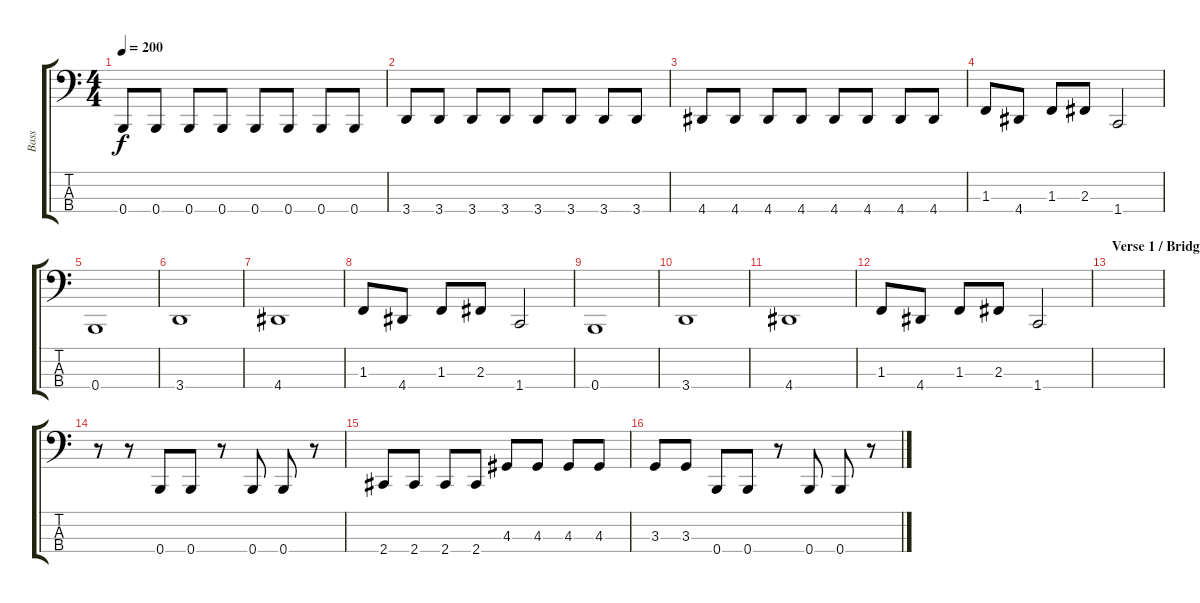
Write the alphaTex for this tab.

\track ("Bass" "Bass") {instrument electricbassfinger}
\staff {score tabs}
\tuning (D2 A1 E1 B0) {hide}
\ts (4 4)
\tempo 200
\clef f4
\ks c
0.4.8{dy f} 0.4.8 0.4.8 0.4.8 0.4.8 0.4.8 0.4.8 0.4.8 |
3.4.8 3.4.8 3.4.8 3.4.8 3.4.8 3.4.8 3.4.8 3.4.8 |
4.4.8 4.4.8 4.4.8 4.4.8 4.4.8 4.4.8 4.4.8 4.4.8 |
1.3.8 4.4.8 1.3.8 2.3.8 1.4.2 |
0.4.1 |
3.4.1 |
4.4.1 |
1.3.8 4.4.8 1.3.8 2.3.8 1.4.2 |
0.4.1 |
3.4.1 |
4.4.1 |
1.3.8 4.4.8 1.3.8 2.3.8 1.4.2 |
\section ("" "Verse 1 / Bridge")
|
r.8 r.8 0.4.8 0.4.8 r.8 0.4.8 0.4.8 r.8 |
2.4.8 2.4.8 2.4.8 2.4.8 4.3.8 4.3.8 4.3.8 4.3.8 |
3.3.8 3.3.8 0.4.8 0.4.8 r.8 0.4.8 0.4.8 r.8
